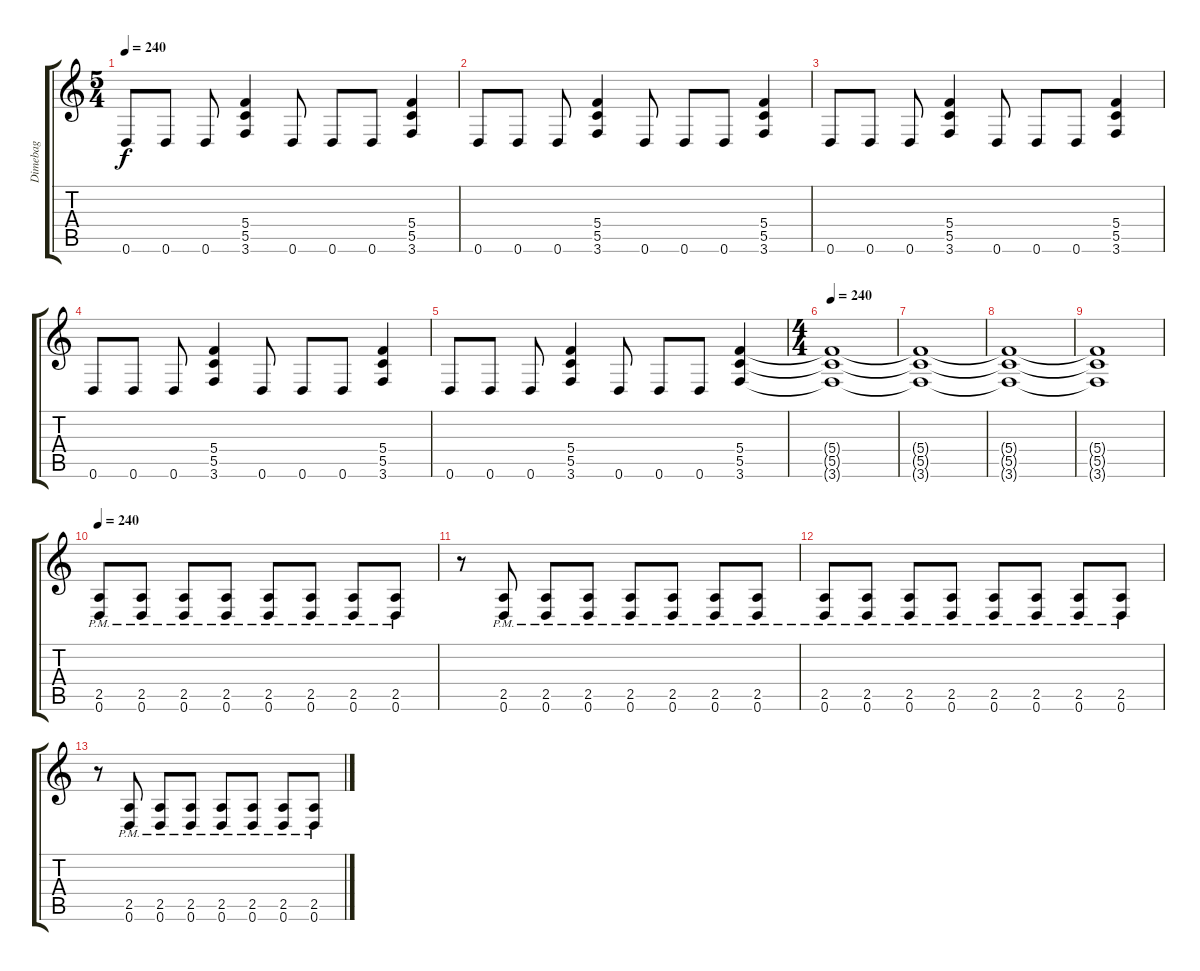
\track ("Dimebag" "Dimebag") {instrument distortionguitar}
\staff {score tabs}
\tuning (D4 A3 F3 C3 G2 D2) {hide}
\ts (5 4)
\tempo 240
\clef g2
\ks c
0.6.8{dy f} 0.6.8 0.6.8 (5.4 5.5 3.6).4 0.6.8 0.6.8 0.6.8 (5.4 5.5 3.6).4 |
0.6.8 0.6.8 0.6.8 (5.4 5.5 3.6).4 0.6.8 0.6.8 0.6.8 (5.4 5.5 3.6).4 |
0.6.8 0.6.8 0.6.8 (5.4 5.5 3.6).4 0.6.8 0.6.8 0.6.8 (5.4 5.5 3.6).4 |
0.6.8 0.6.8 0.6.8 (5.4 5.5 3.6).4 0.6.8 0.6.8 0.6.8 (5.4 5.5 3.6).4 |
0.6.8 0.6.8 0.6.8 (5.4 5.5 3.6).4 0.6.8 0.6.8 0.6.8 (5.4 5.5 3.6).4 |
\ts (4 4)
\tempo 240
(5.4{t} 5.5{t} 3.6{t}).1 |
(5.4{t} 5.5{t} 3.6{t}).1 |
(5.4{t} 5.5{t} 3.6{t}).1 |
(5.4{t} 5.5{t} 3.6{t}).1 |
\tempo 240
(2.5{pm} 0.6).8 (2.5{pm} 0.6).8 (2.5{pm} 0.6).8 (2.5{pm} 0.6).8 (2.5{pm} 0.6).8 (2.5{pm} 0.6).8 (2.5{pm} 0.6).8 (2.5{pm} 0.6).8 |
r.8 (2.5{pm} 0.6).8 (2.5{pm} 0.6).8 (2.5{pm} 0.6).8 (2.5{pm} 0.6).8 (2.5{pm} 0.6).8 (2.5{pm} 0.6).8 (2.5{pm} 0.6).8 |
(2.5{pm} 0.6).8 (2.5{pm} 0.6).8 (2.5{pm} 0.6).8 (2.5{pm} 0.6).8 (2.5{pm} 0.6).8 (2.5{pm} 0.6).8 (2.5{pm} 0.6).8 (2.5{pm} 0.6).8 |
r.8 (2.5{pm} 0.6).8 (2.5{pm} 0.6).8 (2.5{pm} 0.6).8 (2.5{pm} 0.6).8 (2.5{pm} 0.6).8 (2.5{pm} 0.6).8 (2.5{pm} 0.6).8
